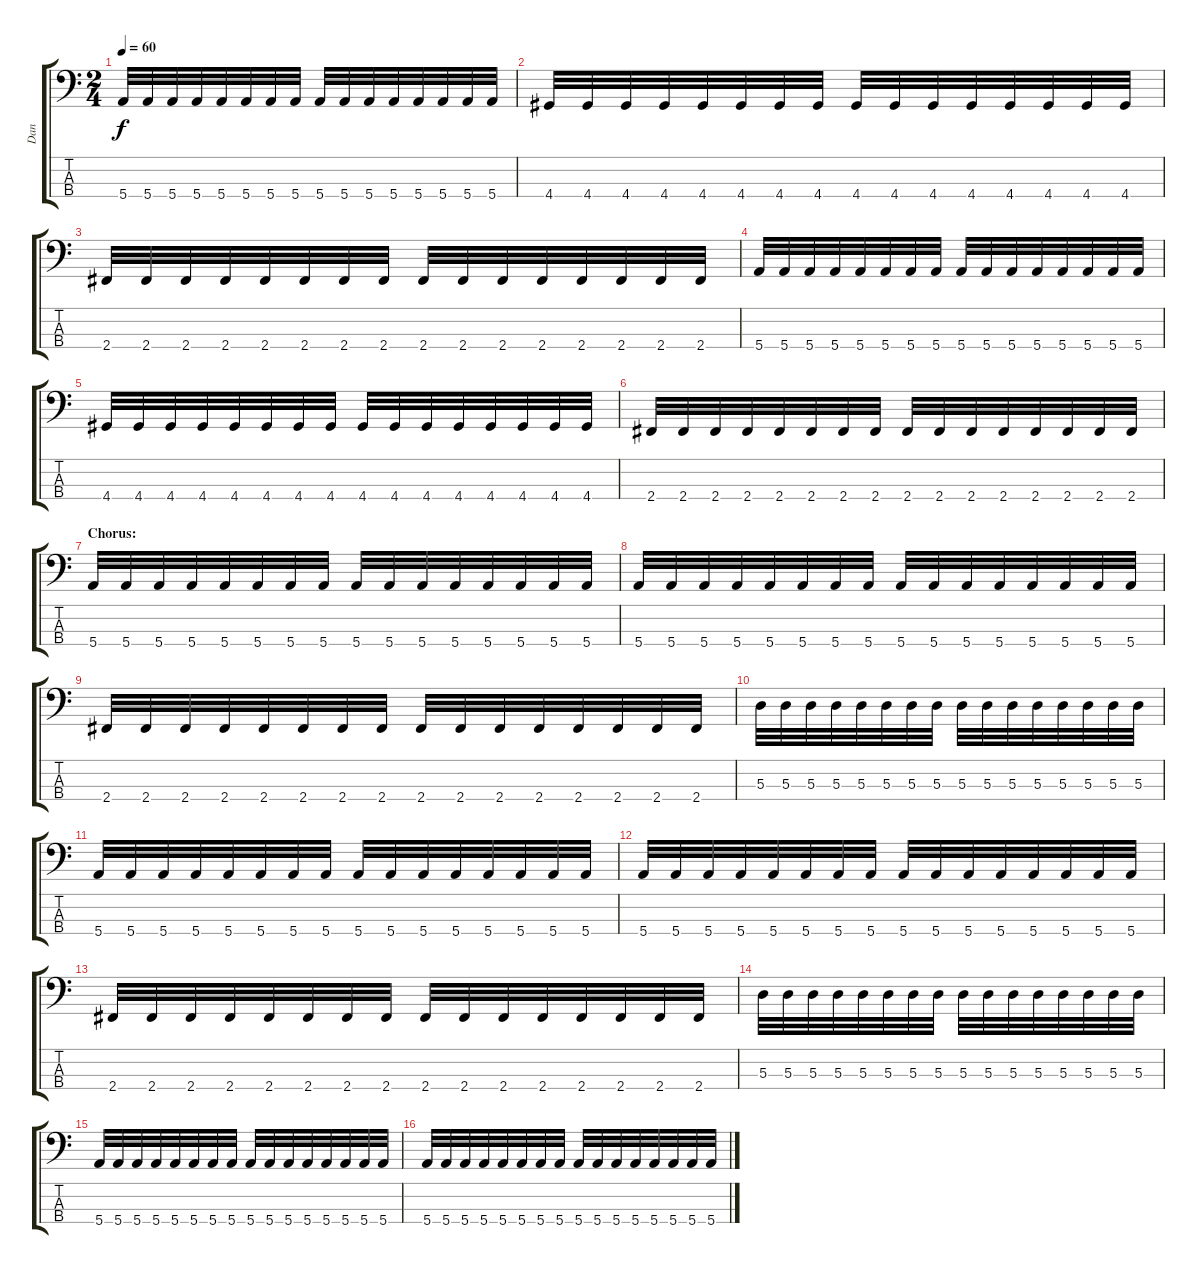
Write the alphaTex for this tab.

\track ("Dan" "Dan") {instrument electricbassfinger}
\staff {score tabs}
\tuning (G2 D2 A1 E1) {hide}
\ts (2 4)
\tempo 60
\clef f4
\ks c
5.4.32{dy f} 5.4.32 5.4.32 5.4.32 5.4.32 5.4.32 5.4.32 5.4.32 5.4.32 5.4.32 5.4.32 5.4.32 5.4.32 5.4.32 5.4.32 5.4.32 |
4.4.32 4.4.32 4.4.32 4.4.32 4.4.32 4.4.32 4.4.32 4.4.32 4.4.32 4.4.32 4.4.32 4.4.32 4.4.32 4.4.32 4.4.32 4.4.32 |
2.4.32 2.4.32 2.4.32 2.4.32 2.4.32 2.4.32 2.4.32 2.4.32 2.4.32 2.4.32 2.4.32 2.4.32 2.4.32 2.4.32 2.4.32 2.4.32 |
5.4.32 5.4.32 5.4.32 5.4.32 5.4.32 5.4.32 5.4.32 5.4.32 5.4.32 5.4.32 5.4.32 5.4.32 5.4.32 5.4.32 5.4.32 5.4.32 |
4.4.32 4.4.32 4.4.32 4.4.32 4.4.32 4.4.32 4.4.32 4.4.32 4.4.32 4.4.32 4.4.32 4.4.32 4.4.32 4.4.32 4.4.32 4.4.32 |
2.4.32 2.4.32 2.4.32 2.4.32 2.4.32 2.4.32 2.4.32 2.4.32 2.4.32 2.4.32 2.4.32 2.4.32 2.4.32 2.4.32 2.4.32 2.4.32 |
\section ("" "Chorus:")
5.4.32 5.4.32 5.4.32 5.4.32 5.4.32 5.4.32 5.4.32 5.4.32 5.4.32 5.4.32 5.4.32 5.4.32 5.4.32 5.4.32 5.4.32 5.4.32 |
5.4.32 5.4.32 5.4.32 5.4.32 5.4.32 5.4.32 5.4.32 5.4.32 5.4.32 5.4.32 5.4.32 5.4.32 5.4.32 5.4.32 5.4.32 5.4.32 |
2.4.32 2.4.32 2.4.32 2.4.32 2.4.32 2.4.32 2.4.32 2.4.32 2.4.32 2.4.32 2.4.32 2.4.32 2.4.32 2.4.32 2.4.32 2.4.32 |
5.3.32 5.3.32 5.3.32 5.3.32 5.3.32 5.3.32 5.3.32 5.3.32 5.3.32 5.3.32 5.3.32 5.3.32 5.3.32 5.3.32 5.3.32 5.3.32 |
5.4.32 5.4.32 5.4.32 5.4.32 5.4.32 5.4.32 5.4.32 5.4.32 5.4.32 5.4.32 5.4.32 5.4.32 5.4.32 5.4.32 5.4.32 5.4.32 |
5.4.32 5.4.32 5.4.32 5.4.32 5.4.32 5.4.32 5.4.32 5.4.32 5.4.32 5.4.32 5.4.32 5.4.32 5.4.32 5.4.32 5.4.32 5.4.32 |
2.4.32 2.4.32 2.4.32 2.4.32 2.4.32 2.4.32 2.4.32 2.4.32 2.4.32 2.4.32 2.4.32 2.4.32 2.4.32 2.4.32 2.4.32 2.4.32 |
5.3.32 5.3.32 5.3.32 5.3.32 5.3.32 5.3.32 5.3.32 5.3.32 5.3.32 5.3.32 5.3.32 5.3.32 5.3.32 5.3.32 5.3.32 5.3.32 |
5.4.32 5.4.32 5.4.32 5.4.32 5.4.32 5.4.32 5.4.32 5.4.32 5.4.32 5.4.32 5.4.32 5.4.32 5.4.32 5.4.32 5.4.32 5.4.32 |
5.4.32 5.4.32 5.4.32 5.4.32 5.4.32 5.4.32 5.4.32 5.4.32 5.4.32 5.4.32 5.4.32 5.4.32 5.4.32 5.4.32 5.4.32 5.4.32
